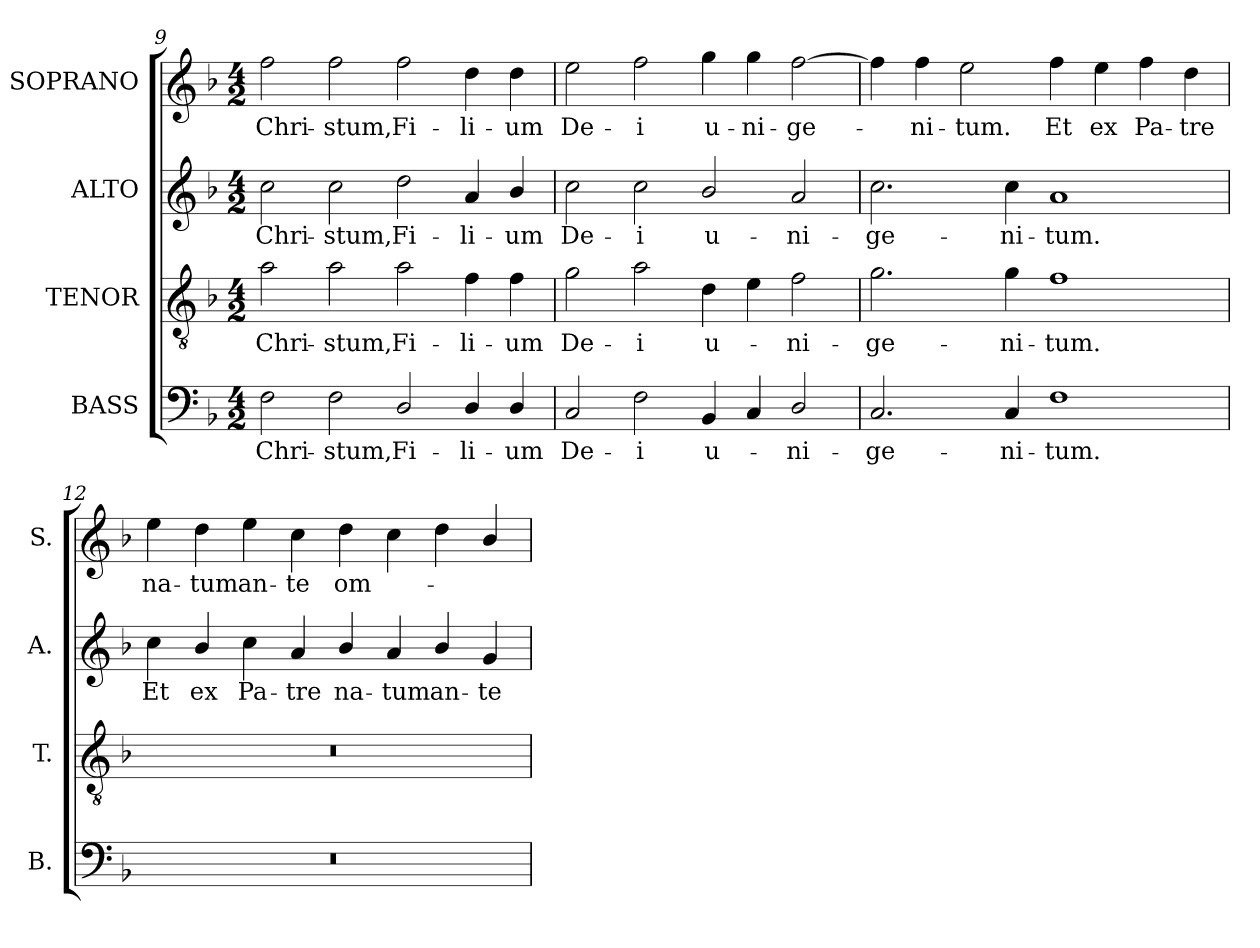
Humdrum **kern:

**kern	**text	**kern	**text	**kern	**text	**kern	**text
*part4	*part4	*part3	*part3	*part2	*part2	*part1	*part1
*staff4	*staff4	*staff3	*staff3	*staff2	*staff2	*staff1	*staff1
*I"BASS	*	*I"TENOR	*	*I"ALTO	*	*I"SOPRANO	*
*I'B.	*	*I'T.	*	*I'A.	*	*I'S.	*
*clefF4	*	*clefGv2	*	*clefG2	*	*clefG2	*
*	*	*ITrd7c12	*	*	*	*	*
*k[b-]	*	*k[b-]	*	*k[b-]	*	*k[b-]	*
*F:	*	*F:	*	*F:	*	*F:	*
*M4/2	*	*M4/2	*	*M4/2	*	*M4/2	*
=9	=9	=9	=9	=9	=9	=9	=9
!	!LO:LY:b:color=#000000	!	!	!	!	!	!
!	!	!	!LO:LY:b:color=#000000	!	!	!	!
!	!	!	!	!	!LO:LY:b:color=#000000	!	!
!	!	!	!	!	!	!	!LO:LY:b:color=#000000
2Fi\	Chri-	2Ai\	Chri-	2cci\	Chri-	2ffi\	Chri-
!	!LO:LY:b:color=#000000	!	!	!	!	!	!
!	!	!	!LO:LY:b:color=#000000	!	!	!	!
!	!	!	!	!	!LO:LY:b:color=#000000	!	!
!	!	!	!	!	!	!	!LO:LY:b:color=#000000
2Fi\	-stum,	2Ai\	-stum,	2cci\	-stum,	2ffi\	-stum,
!	!LO:LY:b:color=#000000	!	!	!	!	!	!
!	!	!	!LO:LY:b:color=#000000	!	!	!	!
!	!	!	!	!	!LO:LY:b:color=#000000	!	!
!	!	!	!	!	!	!	!LO:LY:b:color=#000000
2Di/	Fi-	2Ai\	Fi-	2ddi\	Fi-	2ffi\	Fi-
!	!LO:LY:b:color=#000000	!	!	!	!	!	!
!	!	!	!LO:LY:b:color=#000000	!	!	!	!
!	!	!	!	!	!LO:LY:b:color=#000000	!	!
!	!	!	!	!	!	!	!LO:LY:b:color=#000000
4Di/	-li-	4Fi\	-li-	4ai/	-li-	4ddi\	-li-
!	!LO:LY:b:color=#000000	!	!	!	!	!	!
!	!	!	!LO:LY:b:color=#000000	!	!	!	!
!	!	!	!	!	!LO:LY:b:color=#000000	!	!
!	!	!	!	!	!	!	!LO:LY:b:color=#000000
4Di/	-um	4Fi\	-um	4b-i/	-um	4ddi\	-um
=10	=10	=10	=10	=10	=10	=10	=10
!	!LO:LY:b:color=#000000	!	!	!	!	!	!
!	!	!	!LO:LY:b:color=#000000	!	!	!	!
!	!	!	!	!	!LO:LY:b:color=#000000	!	!
!	!	!	!	!	!	!	!LO:LY:b:color=#000000
2Ci/	De-	2Gi\	De-	2cci\	De-	2eei\	De-
!	!LO:LY:b:color=#000000	!	!	!	!	!	!
!	!	!	!LO:LY:b:color=#000000	!	!	!	!
!	!	!	!	!	!LO:LY:b:color=#000000	!	!
!	!	!	!	!	!	!	!LO:LY:b:color=#000000
2Fi\	-i	2Ai\	-i	2cci\	-i	2ffi\	-i
!	!LO:LY:b:color=#000000	!	!	!	!	!	!
!	!	!	!LO:LY:b:color=#000000	!	!	!	!
!	!	!	!	!	!LO:LY:b:color=#000000	!	!
!	!	!	!	!	!	!	!LO:LY:b:color=#000000
4BB-i/	u-	4Di\	u-	2b-i/	u-	4ggi\	u-
!	!	!	!	!	!	!	!LO:LY:b:color=#000000
4Ci/	.	4Ei\	.	.	.	4ggi\	-ni-
!	!LO:LY:b:color=#000000	!	!	!	!	!	!
!	!	!	!LO:LY:b:color=#000000	!	!	!	!
!	!	!	!	!	!LO:LY:b:color=#000000	!	!
!	!	!	!	!	!	!	!LO:LY:b:color=#000000
2Di/	-ni-	2Fi\	-ni-	2ai/	-ni-	[2ffi\	-ge-
!!LO:PB:g=z
=11	=11	=11	=11	=11	=11	=11	=11
!	!LO:LY:b:color=#000000	!	!	!	!	!	!
!	!	!	!LO:LY:b:color=#000000	!	!	!	!
!	!	!	!	!	!LO:LY:b:color=#000000	!	!
2.Ci/	-ge-	2.Gi\	-ge-	2.cci\	-ge-	4ffi\]	.
!	!	!	!	!	!	!	!LO:LY:b:color=#000000
.	.	.	.	.	.	4ffi\	-ni-
!	!	!	!	!	!	!	!LO:LY:b:color=#000000
.	.	.	.	.	.	2eei\	-tum.
!	!LO:LY:b:color=#000000	!	!	!	!	!	!
!	!	!	!LO:LY:b:color=#000000	!	!	!	!
!	!	!	!	!	!LO:LY:b:color=#000000	!	!
4Ci/	-ni-	4Gi\	-ni-	4cci\	-ni-	.	.
!	!LO:LY:b:color=#000000	!	!	!	!	!	!
!	!	!	!LO:LY:b:color=#000000	!	!	!	!
!	!	!	!	!	!LO:LY:b:color=#000000	!	!
!	!	!	!	!	!	!	!LO:LY:b:color=#000000
1Fi	-tum.	1Fi	-tum.	1ai	-tum.	4ffi\	Et
!	!	!	!	!	!	!	!LO:LY:b:color=#000000
.	.	.	.	.	.	4eei\	ex
!	!	!	!	!	!	!	!LO:LY:b:color=#000000
.	.	.	.	.	.	4ffi\	Pa-
!	!	!	!	!	!	!	!LO:LY:b:color=#000000
.	.	.	.	.	.	4ddi\	-tre
=12	=12	=12	=12	=12	=12	=12	=12
!LO:N:vis=1	!	!LO:N:vis=1	!	!	!	!	!
!	!	!	!	!	!LO:LY:b:color=#000000	!	!
!	!	!	!	!	!	!	!LO:LY:b:color=#000000
0r	.	0r	.	4cci\	Et	4eei\	na-
!	!	!	!	!	!LO:LY:b:color=#000000	!	!
!	!	!	!	!	!	!	!LO:LY:b:color=#000000
.	.	.	.	4b-i/	ex	4ddi\	-tum
!	!	!	!	!	!LO:LY:b:color=#000000	!	!
!	!	!	!	!	!	!	!LO:LY:b:color=#000000
.	.	.	.	4cci\	Pa-	4eei\	an-
!	!	!	!	!	!LO:LY:b:color=#000000	!	!
!	!	!	!	!	!	!	!LO:LY:b:color=#000000
.	.	.	.	4ai/	-tre	4cci\	-te
!	!	!	!	!	!LO:LY:b:color=#000000	!	!
!	!	!	!	!	!	!	!LO:LY:b:color=#000000
.	.	.	.	4b-i/	na-	4ddi\	om-
!	!	!	!	!	!LO:LY:b:color=#000000	!	!
.	.	.	.	4ai/	-tum	4cci\	.
!	!	!	!	!	!LO:LY:b:color=#000000	!	!
.	.	.	.	4b-i/	an-	4ddi\	.
!	!	!	!	!	!LO:LY:b:color=#000000	!	!
.	.	.	.	4gi/	-te	4b-i/	.
=	=	=	=	=	=	=	=
*-	*-	*-	*-	*-	*-	*-	*-
